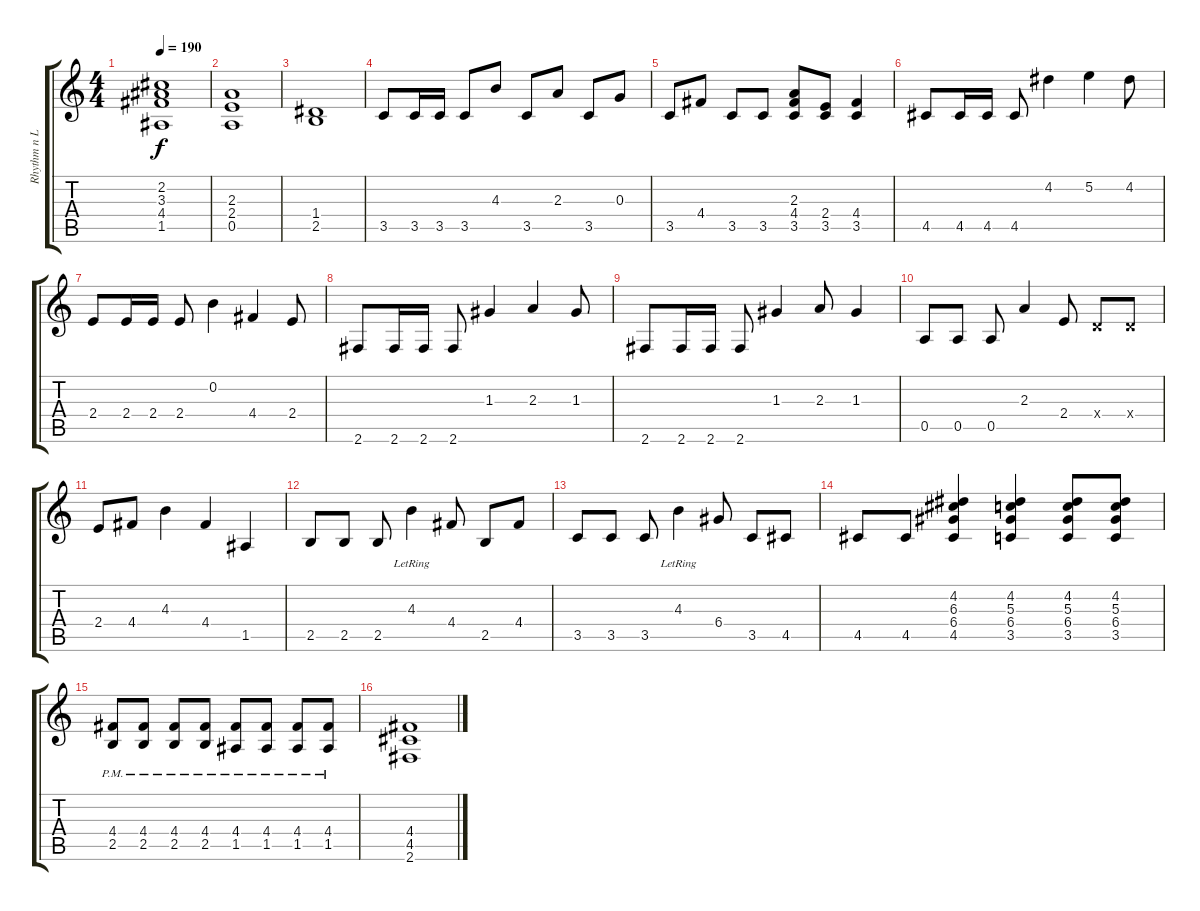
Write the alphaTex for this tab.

\track ("Rhythm n Lead Guitar" "Rhythm n L") {instrument distortionguitar}
\staff {score tabs}
\tuning (E4 B3 G3 D3 A2 E2) {hide}
\ts (4 4)
\tempo 190
\clef g2
\ks c
(2.2 3.3 4.4 1.5).1{dy f} |
(2.3 2.4 0.5).1 |
(1.4 2.5).1 |
3.5.8 3.5.16 3.5.16 3.5.8 4.3.8 3.5.8 2.3.8 3.5.8 0.3.8 |
3.5.8 4.4.8 3.5.8 3.5.8 (2.3 4.4 3.5).8 (2.4 3.5).8 (4.4 3.5).4 |
4.5.8 4.5.16 4.5.16 4.5.8 4.2.4 5.2.4 4.2.8 |
2.4.8 2.4.16 2.4.16 2.4.8 0.2.4 4.4.4 2.4.8 |
2.6.8 2.6.16 2.6.16 2.6.8 1.3.4 2.3.4 1.3.8 |
2.6.8 2.6.16 2.6.16 2.6.8 1.3.4 2.3.8 1.3.4 |
0.5.8 0.5.8 0.5.8 2.3.4 2.4.8 0.4{x}.8 0.4{x}.8 |
2.4.8 4.4.8 4.3.4 4.4.4 1.5.4 |
2.5.8 2.5.8 2.5.8 4.3{lr}.4 4.4.8 2.5.8 4.4.8 |
3.5.8 3.5.8 3.5.8 4.3{lr}.4 6.4.8 3.5.8 4.5.8 |
4.5.8 4.5.8 (4.2 6.3 6.4 4.5).4 (4.2 5.3 6.4 3.5).4 (4.2 5.3 6.4 3.5).8 (4.2 5.3 6.4 3.5).8 |
(4.4{pm} 2.5{pm}).8 (4.4{pm} 2.5{pm}).8 (4.4{pm} 2.5{pm}).8 (4.4{pm} 2.5{pm}).8 (4.4{pm} 1.5{pm}).8 (4.4{pm} 1.5{pm}).8 (4.4{pm} 1.5{pm}).8 (4.4{pm} 1.5{pm}).8 |
(4.4 4.5 2.6).1
